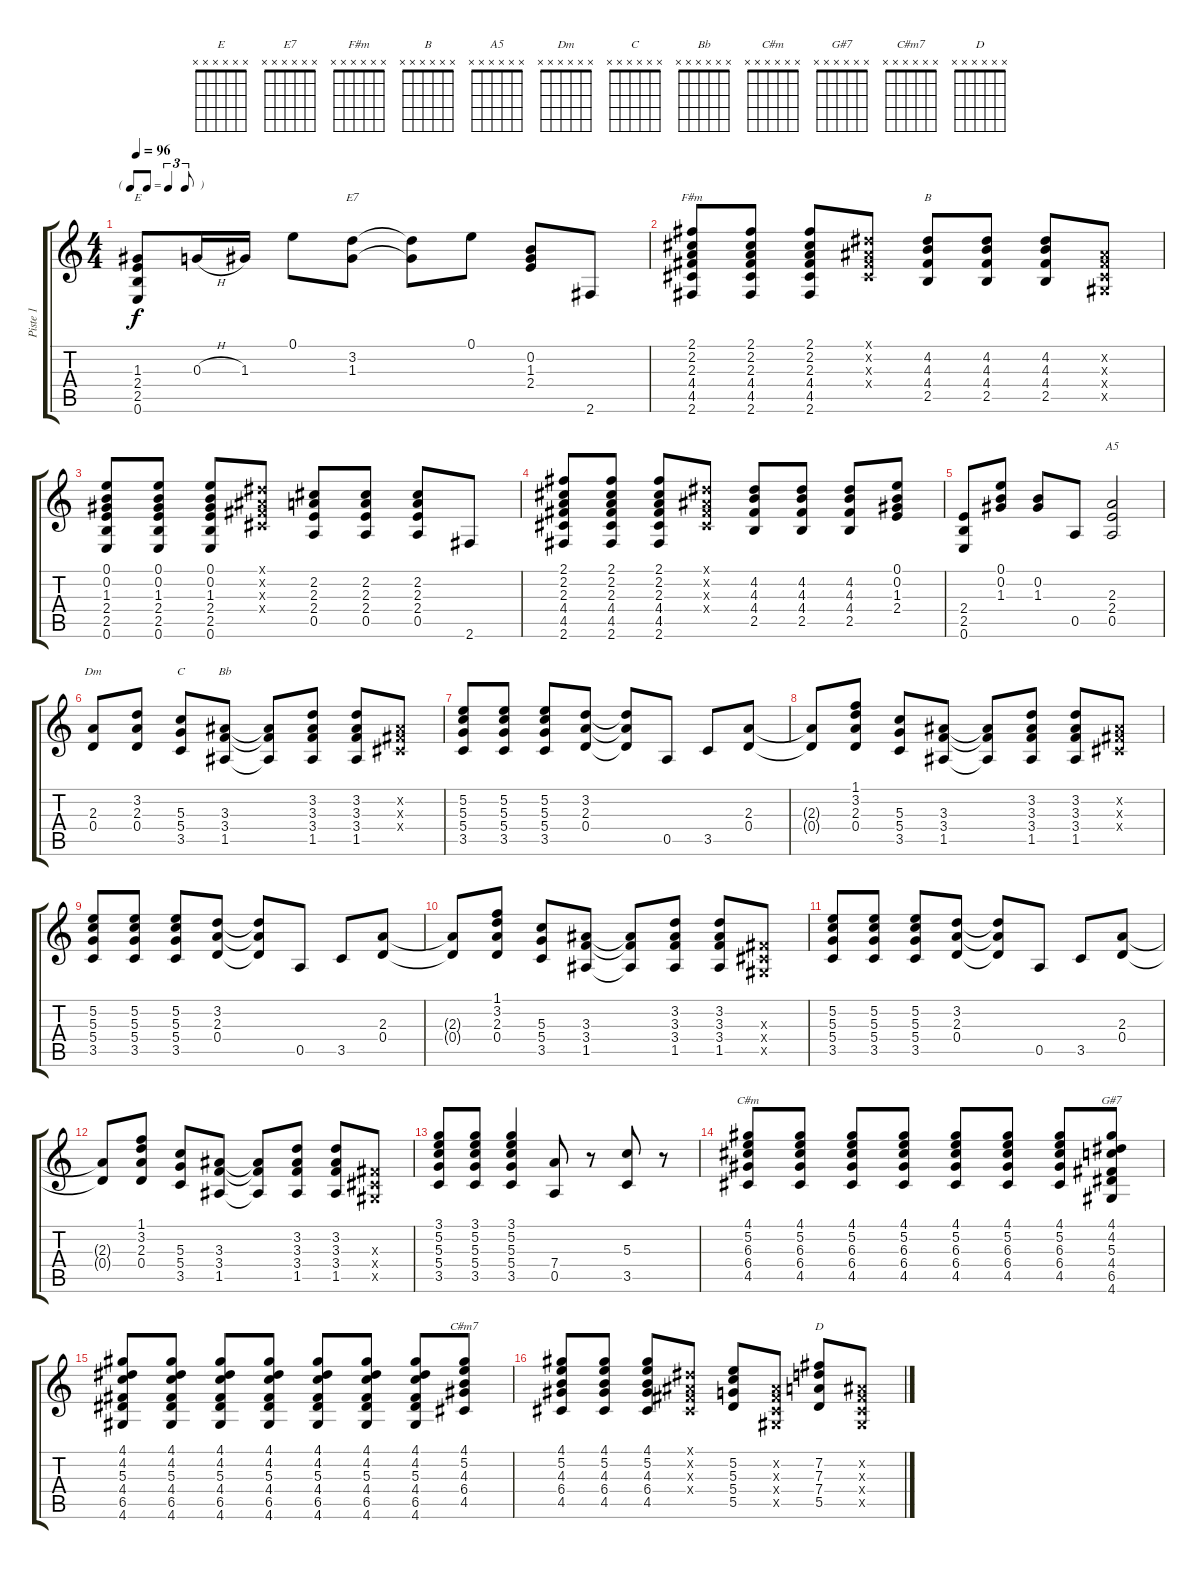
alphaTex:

\track ("Piste 1" "Piste 1") {instrument acousticguitarsteel}
\staff {score tabs}
\tuning (E4 B3 G3 D3 A2 E2) {hide}
\chord ("E" x x x x x x) {firstfret 0}
\chord ("E7" x x x x x x) {firstfret 0}
\chord ("F#m" x x x x x x) {firstfret 0}
\chord ("B" x x x x x x) {firstfret 0}
\chord ("A5" x x x x x x) {firstfret 0}
\chord ("Dm" x x x x x x) {firstfret 0}
\chord ("C" x x x x x x) {firstfret 0}
\chord ("Bb" x x x x x x) {firstfret 0}
\chord ("C#m" x x x x x x) {firstfret 0}
\chord ("G#7" x x x x x x) {firstfret 0}
\chord ("C#m7" x x x x x x) {firstfret 0}
\chord ("D" x x x x x x) {firstfret 0}
\ts (4 4)
\tf triplet8th
\tempo 96
\clef g2
\ks c
(1.3 2.4 2.5 0.6).8{ch "E" dy f} 0.3{h}.16 1.3.16 0.1.8 (3.2 1.3).8{ch "E7"} (3.2{t} 1.3{t}).8 0.1.8 (0.2 1.3 2.4).8 2.6.8 |
(2.1 2.2 2.3 4.4 4.5 2.6).8{ch "F#m"} (2.1 2.2 2.3 4.4 4.5 2.6).8 (2.1 2.2 2.3 4.4 4.5 2.6).8 (-1.1{x} -1.2{x} -1.3{x} -1.4{x}).8 (4.2 4.3 4.4 2.5).8{ch "B"} (4.2 4.3 4.4 2.5).8 (4.2 4.3 4.4 2.5).8 (-1.2{x} -1.3{x} -1.4{x} -1.5{x}).8 |
(0.1 0.2 1.3 2.4 2.5 0.6).8 (0.1 0.2 1.3 2.4 2.5 0.6).8 (0.1 0.2 1.3 2.4 2.5 0.6).8 (-1.1{x} -1.2{x} -1.3{x} -1.4{x}).8 (2.2 2.3 2.4 0.5).8 (2.2 2.3 2.4 0.5).8 (2.2 2.3 2.4 0.5).8 2.6.8 |
(2.1 2.2 2.3 4.4 4.5 2.6).8 (2.1 2.2 2.3 4.4 4.5 2.6).8 (2.1 2.2 2.3 4.4 4.5 2.6).8 (-1.1{x} -1.2{x} -1.3{x} -1.4{x}).8 (4.2 4.3 4.4 2.5).8 (4.2 4.3 4.4 2.5).8 (4.2 4.3 4.4 2.5).8 (0.1 0.2 1.3 2.4).8 |
(2.4 2.5 0.6).8 (0.1 0.2 1.3).8 (0.2 1.3).8 0.5.8 (2.3 2.4 0.5).2{ch "A5"} |
(2.3 0.4).8{ch "Dm"} (3.2 2.3 0.4).8 (5.3 5.4 3.5).8{ch "C"} (3.3 3.4 1.5).8{ch "Bb"} (3.3{t} 3.4{t} 1.5{t}).8 (3.2 3.3 3.4 1.5).8 (3.2 3.3 3.4 1.5).8 (-1.2{x} -1.3{x} -1.4{x}).8 |
(5.2 5.3 5.4 3.5).8 (5.2 5.3 5.4 3.5).8 (5.2 5.3 5.4 3.5).8 (3.2 2.3 0.4).8 (3.2{t} 2.3{t} 0.4{t}).8 0.5.8 3.5.8 (2.3 0.4).8 |
(2.3{t} 0.4{t}).8 (1.1 3.2 2.3 0.4).8 (5.3 5.4 3.5).8 (3.3 3.4 1.5).8 (3.3{t} 3.4{t} 1.5{t}).8 (3.2 3.3 3.4 1.5).8 (3.2 3.3 3.4 1.5).8 (-1.2{x} -1.3{x} -1.4{x}).8 |
(5.2 5.3 5.4 3.5).8 (5.2 5.3 5.4 3.5).8 (5.2 5.3 5.4 3.5).8 (3.2 2.3 0.4).8 (3.2{t} 2.3{t} 0.4{t}).8 0.5.8 3.5.8 (2.3 0.4).8 |
(2.3{t} 0.4{t}).8 (1.1 3.2 2.3 0.4).8 (5.3 5.4 3.5).8 (3.3 3.4 1.5).8 (3.3{t} 3.4{t} 1.5{t}).8 (3.2 3.3 3.4 1.5).8 (3.2 3.3 3.4 1.5).8 (-1.3{x} -1.4{x} -1.5{x}).8 |
(5.2 5.3 5.4 3.5).8 (5.2 5.3 5.4 3.5).8 (5.2 5.3 5.4 3.5).8 (3.2 2.3 0.4).8 (3.2{t} 2.3{t} 0.4{t}).8 0.5.8 3.5.8 (2.3 0.4).8 |
(2.3{t} 0.4{t}).8 (1.1 3.2 2.3 0.4).8 (5.3 5.4 3.5).8 (3.3 3.4 1.5).8 (3.3{t} 3.4{t} 1.5{t}).8 (3.2 3.3 3.4 1.5).8 (3.2 3.3 3.4 1.5).8 (-1.3{x} -1.4{x} -1.5{x}).8 |
(3.1 5.2 5.3 5.4 3.5).8 (3.1 5.2 5.3 5.4 3.5).8 (3.1 5.2 5.3 5.4 3.5).4 (7.4 0.5).8 r.8 (5.3 3.5).8 r.8 |
(4.1 5.2 6.3 6.4 4.5).8{ch "C#m"} (4.1 5.2 6.3 6.4 4.5).8 (4.1 5.2 6.3 6.4 4.5).8 (4.1 5.2 6.3 6.4 4.5).8 (4.1 5.2 6.3 6.4 4.5).8 (4.1 5.2 6.3 6.4 4.5).8 (4.1 5.2 6.3 6.4 4.5).8 (4.1 4.2 5.3 4.4 6.5 4.6).8{ch "G#7"} |
(4.1 4.2 5.3 4.4 6.5 4.6).8 (4.1 4.2 5.3 4.4 6.5 4.6).8 (4.1 4.2 5.3 4.4 6.5 4.6).8 (4.1 4.2 5.3 4.4 6.5 4.6).8 (4.1 4.2 5.3 4.4 6.5 4.6).8 (4.1 4.2 5.3 4.4 6.5 4.6).8 (4.1 4.2 5.3 4.4 6.5 4.6).8 (4.1 5.2 4.3 6.4 4.5).8{ch "C#m7"} |
(4.1 5.2 4.3 6.4 4.5).8 (4.1 5.2 4.3 6.4 4.5).8 (4.1 5.2 4.3 6.4 4.5).8 (-1.1{x} -1.2{x} -1.3{x} -1.4{x}).8 (5.2 5.3 5.4 5.5).8 (-1.2{x} -1.3{x} -1.4{x} -1.5{x}).8 (7.2 7.3 7.4 5.5).8{ch "D"} (-1.2{x} -1.3{x} -1.4{x} -1.5{x}).8
